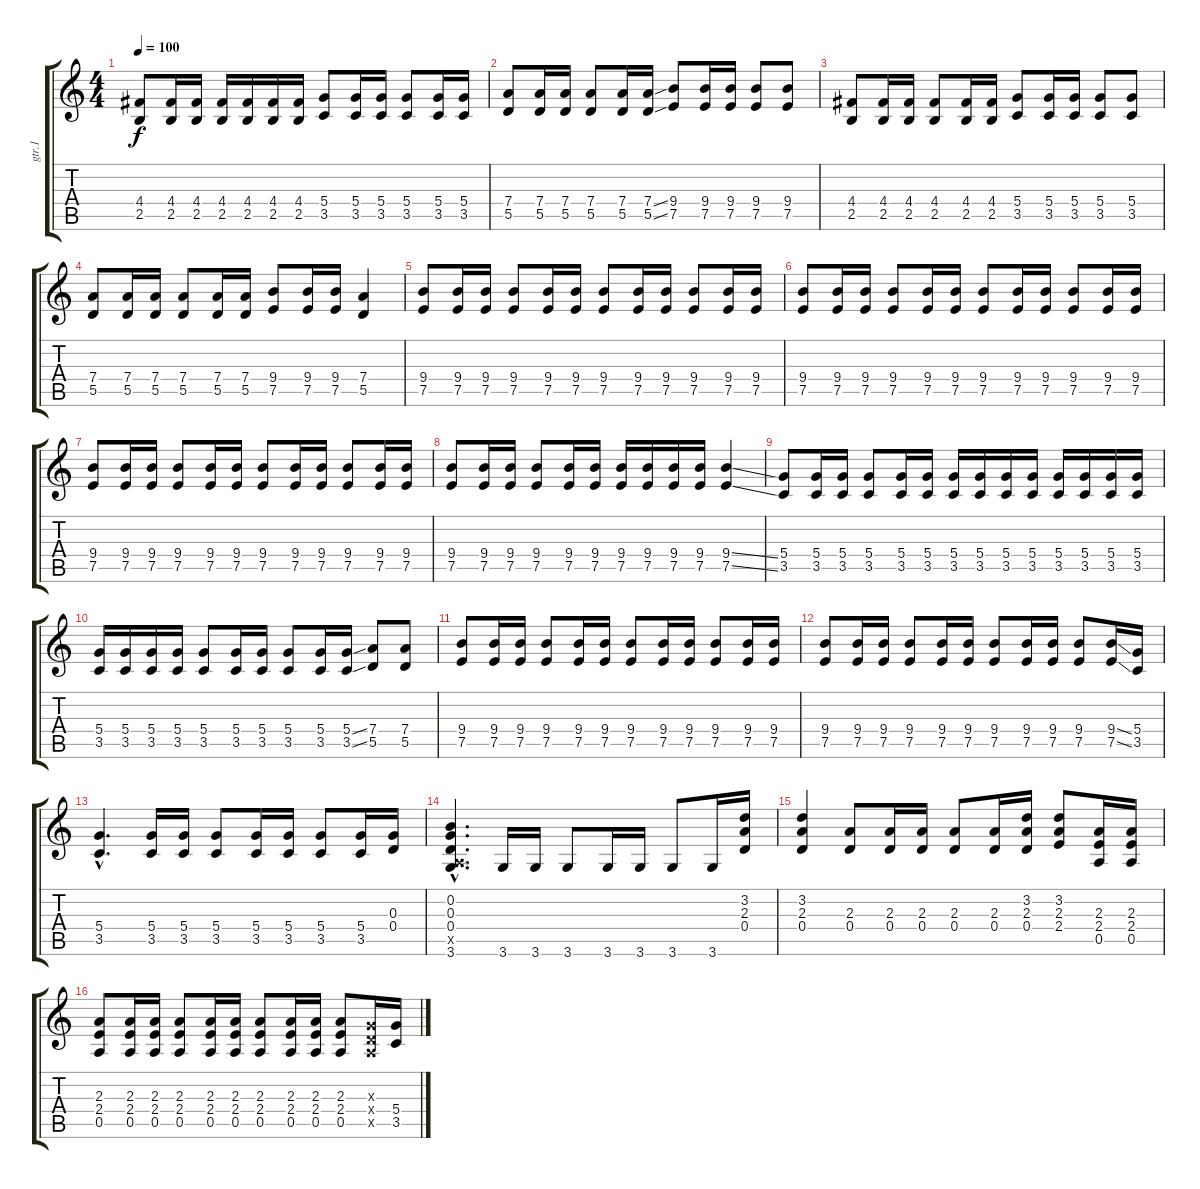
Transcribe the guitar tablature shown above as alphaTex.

\track ("gtr.1" "gtr.1") {instrument electricguitarclean}
\staff {score tabs}
\tuning (E4 B3 G3 D3 A2 E2) {hide}
\ts (4 4)
\tempo 100
\clef g2
\ks c
(4.4 2.5).8{dy f} (4.4 2.5).16 (4.4 2.5).16 (4.4 2.5).16 (4.4 2.5).16 (4.4 2.5).16 (4.4 2.5).16 (5.4 3.5).8 (5.4 3.5).16 (5.4 3.5).16 (5.4 3.5).8 (5.4 3.5).16 (5.4 3.5).16 |
(7.4 5.5).8 (7.4 5.5).16 (7.4 5.5).16 (7.4 5.5).8 (7.4 5.5).16 (7.4{ss} 5.5{ss}).16 (9.4 7.5).8 (9.4 7.5).16 (9.4 7.5).16 (9.4 7.5).8 (9.4 7.5).8 |
(4.4 2.5).8 (4.4 2.5).16 (4.4 2.5).16 (4.4 2.5).8 (4.4 2.5).16 (4.4 2.5).16 (5.4 3.5).8 (5.4 3.5).16 (5.4 3.5).16 (5.4 3.5).8 (5.4 3.5).8 |
(7.4 5.5).8 (7.4 5.5).16 (7.4 5.5).16 (7.4 5.5).8 (7.4 5.5).16 (7.4 5.5).16 (9.4 7.5).8 (9.4 7.5).16 (9.4 7.5).16 (7.4 5.5).4 |
(9.4 7.5).8 (9.4 7.5).16 (9.4 7.5).16 (9.4 7.5).8 (9.4 7.5).16 (9.4 7.5).16 (9.4 7.5).8 (9.4 7.5).16 (9.4 7.5).16 (9.4 7.5).8 (9.4 7.5).16 (9.4 7.5).16 |
(9.4 7.5).8 (9.4 7.5).16 (9.4 7.5).16 (9.4 7.5).8 (9.4 7.5).16 (9.4 7.5).16 (9.4 7.5).8 (9.4 7.5).16 (9.4 7.5).16 (9.4 7.5).8 (9.4 7.5).16 (9.4 7.5).16 |
(9.4 7.5).8 (9.4 7.5).16 (9.4 7.5).16 (9.4 7.5).8 (9.4 7.5).16 (9.4 7.5).16 (9.4 7.5).8 (9.4 7.5).16 (9.4 7.5).16 (9.4 7.5).8 (9.4 7.5).16 (9.4 7.5).16 |
(9.4 7.5).8 (9.4 7.5).16 (9.4 7.5).16 (9.4 7.5).8 (9.4 7.5).16 (9.4 7.5).16 (9.4 7.5).16 (9.4 7.5).16 (9.4 7.5).16 (9.4 7.5).16 (9.4{ss} 7.5{ss}).4 |
(5.4 3.5).8 (5.4 3.5).16 (5.4 3.5).16 (5.4 3.5).8 (5.4 3.5).16 (5.4 3.5).16 (5.4 3.5).16 (5.4 3.5).16 (5.4 3.5).16 (5.4 3.5).16 (5.4 3.5).16 (5.4 3.5).16 (5.4 3.5).16 (5.4 3.5).16 |
(5.4 3.5).16 (5.4 3.5).16 (5.4 3.5).16 (5.4 3.5).16 (5.4 3.5).8 (5.4 3.5).16 (5.4 3.5).16 (5.4 3.5).8 (5.4 3.5).16 (5.4{ss} 3.5{ss}).16 (7.4 5.5).8 (7.4 5.5).8 |
(9.4 7.5).8 (9.4 7.5).16 (9.4 7.5).16 (9.4 7.5).8 (9.4 7.5).16 (9.4 7.5).16 (9.4 7.5).8 (9.4 7.5).16 (9.4 7.5).16 (9.4 7.5).8 (9.4 7.5).16 (9.4 7.5).16 |
(9.4 7.5).8 (9.4 7.5).16 (9.4 7.5).16 (9.4 7.5).8 (9.4 7.5).16 (9.4 7.5).16 (9.4 7.5).8 (9.4 7.5).16 (9.4 7.5).16 (9.4 7.5).8 (9.4{ss} 7.5{ss}).16 (5.4 3.5).16 |
(5.4{hac} 3.5{hac}).4{d} (5.4 3.5).16 (5.4 3.5).16 (5.4 3.5).8 (5.4 3.5).16 (5.4 3.5).16 (5.4 3.5).8 (5.4 3.5).16 (0.3 0.4).16 |
(0.2{hac} 0.3{hac} 0.4{hac} 0.5{hac x} 3.6{hac}).4{d} 3.6.16 3.6.16 3.6.8 3.6.16 3.6.16 3.6.8 3.6.16 (3.2 2.3 0.4).16 |
(3.2 2.3 0.4).4 (2.3 0.4).8 (2.3 0.4).16 (2.3 0.4).16 (2.3 0.4).8 (2.3 0.4).16 (3.2 2.3 0.4).16 (3.2 2.3 2.4).8 (2.3 2.4 0.5).16 (2.3 2.4 0.5).16 |
(2.3 2.4 0.5).8 (2.3 2.4 0.5).16 (2.3 2.4 0.5).16 (2.3 2.4 0.5).8 (2.3 2.4 0.5).16 (2.3 2.4 0.5).16 (2.3 2.4 0.5).8 (2.3 2.4 0.5).16 (2.3 2.4 0.5).16 (2.3 2.4 0.5).8 (0.3{x} 0.4{x} 0.5{x}).16 (5.4 3.5).16
